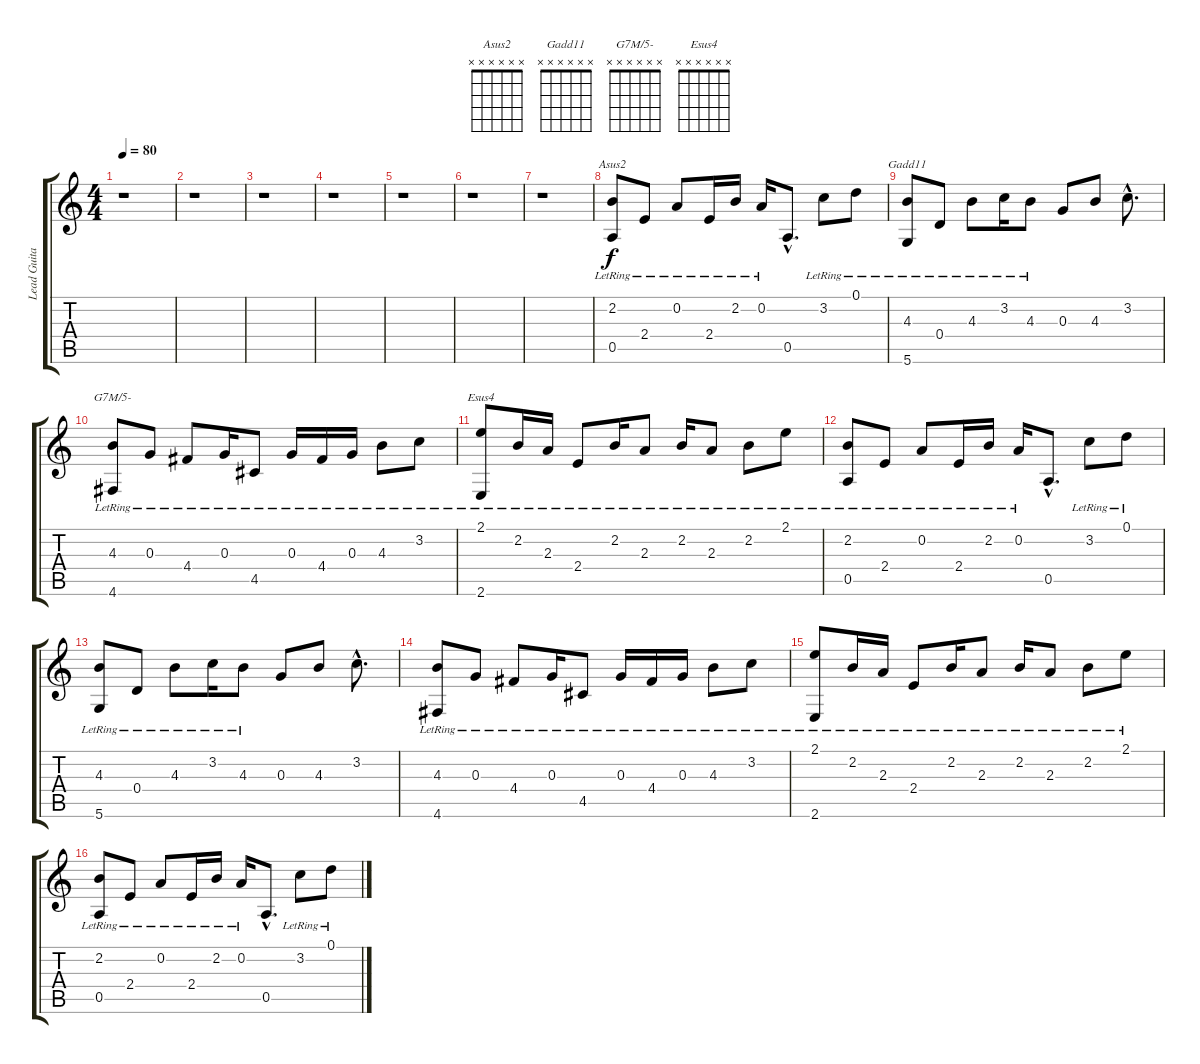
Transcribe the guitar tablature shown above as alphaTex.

\track ("Lead Guitar" "Lead Guita") {instrument acousticguitarnylon}
\staff {score tabs}
\tuning (D4 A3 G3 D3 A2 D2) {hide}
\chord ("Asus2" x x x x x x)
\chord ("Gadd11" x x x x x x)
\chord ("G7M/5-" x x x x x x)
\chord ("Esus4" x x x x x x)
\ts (4 4)
\tempo 80
\clef g2
\ks c
r.1{dy f} |
r.1 |
r.1 |
r.1 |
r.1 |
r.1 |
r.1 |
(2.2{lr} 0.5{lr}).8{ch "Asus2"} 2.4{lr}.8 0.2{lr}.8 2.4{lr}.16 2.2{lr}.16 0.2{lr}.16 0.5{hac}.8{d} 3.2{lr}.8 0.1{lr}.8 |
(4.3{lr} 5.6{lr}).8{ch "Gadd11"} 0.4{lr}.8 4.3{lr}.8 3.2{lr}.16 4.3{lr}.8 0.3.8 4.3.8 3.2{hac}.8{d} |
(4.3{lr} 4.6{lr}).8{ch "G7M/5-"} 0.3{lr}.8 4.4{lr}.8 0.3{lr}.16 4.5{lr}.8 0.3{lr}.16 4.4{lr}.16 0.3{lr}.16 4.3{lr}.8 3.2{lr}.8 |
(2.1{lr} 2.6{lr}).8{ch "Esus4"} 2.2{lr}.16 2.3{lr}.16 2.4{lr}.8 2.2{lr}.16 2.3{lr}.8 2.2{lr}.16 2.3{lr}.8 2.2{lr}.8 2.1{lr}.8 |
(2.2{lr} 0.5{lr}).8 2.4{lr}.8 0.2{lr}.8 2.4{lr}.16 2.2{lr}.16 0.2{lr}.16 0.5{hac}.8{d} 3.2{lr}.8 0.1{lr}.8 |
(4.3{lr} 5.6{lr}).8 0.4{lr}.8 4.3{lr}.8 3.2{lr}.16 4.3{lr}.8 0.3.8 4.3.8 3.2{hac}.8{d} |
(4.3{lr} 4.6{lr}).8 0.3{lr}.8 4.4{lr}.8 0.3{lr}.16 4.5{lr}.8 0.3{lr}.16 4.4{lr}.16 0.3{lr}.16 4.3{lr}.8 3.2{lr}.8 |
(2.1{lr} 2.6{lr}).8 2.2{lr}.16 2.3{lr}.16 2.4{lr}.8 2.2{lr}.16 2.3{lr}.8 2.2{lr}.16 2.3{lr}.8 2.2{lr}.8 2.1{lr}.8 |
(2.2{lr} 0.5{lr}).8 2.4{lr}.8 0.2{lr}.8 2.4{lr}.16 2.2{lr}.16 0.2{lr}.16 0.5{hac}.8{d} 3.2{lr}.8 0.1{lr}.8
